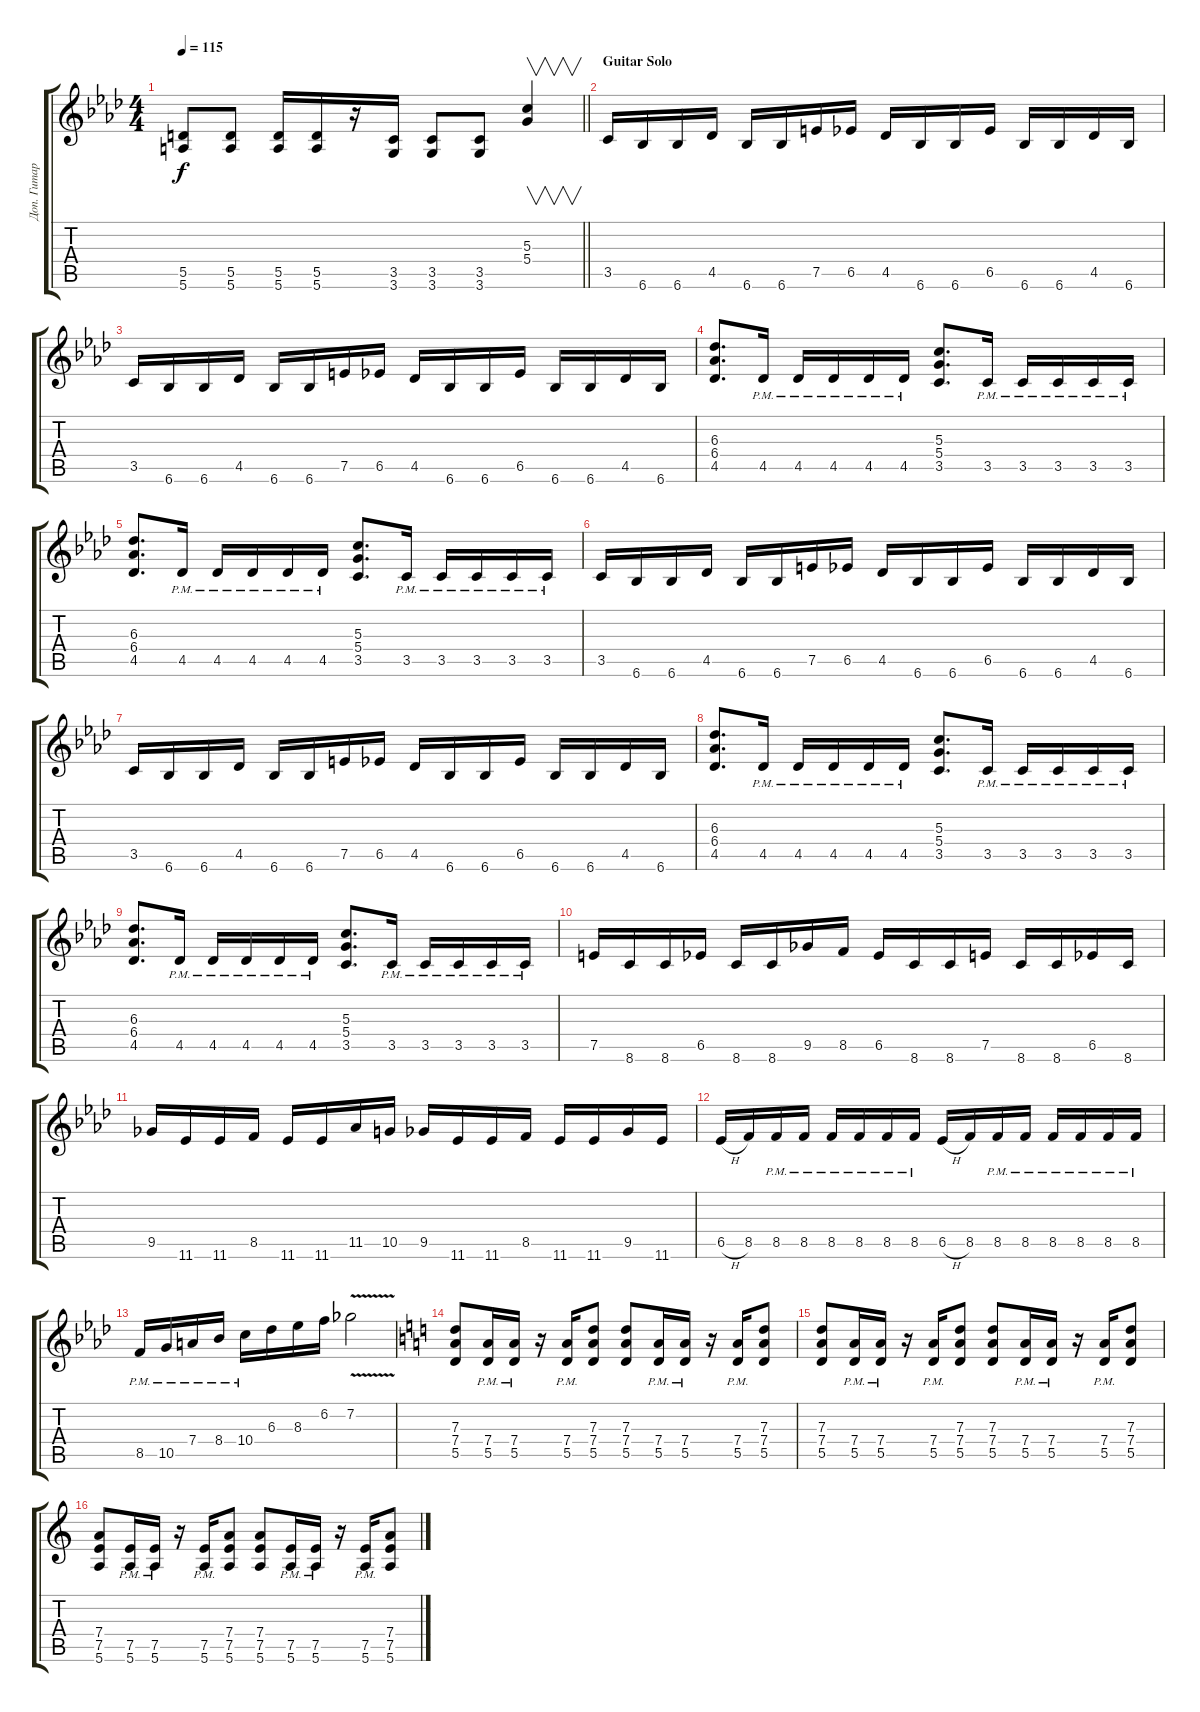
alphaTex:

\track ("Доп. Гитара" "Доп. Гитар") {instrument distortionguitar}
\staff {score tabs}
\tuning (E4 B3 G3 D3 A2 E2) {hide}
\ts (4 4)
\tempo 115
\clef g2
\barLineRight lightlight
\ks ab
(5.5 5.6).8{dy f balance 16} (5.5 5.6).8 (5.5 5.6).16 (5.5 5.6).16 r.16 (3.5 3.6).16 (3.5 3.6).8 (3.5 3.6).8 (5.3 5.4).4{v} |
\section ("" "Guitar Solo")
3.5.16 6.6.16 6.6.16 4.5.16 6.6.16 6.6.16 7.5.16 6.5.16 4.5.16 6.6.16 6.6.16 6.5.16 6.6.16 6.6.16 4.5.16 6.6.16 |
3.5.16 6.6.16 6.6.16 4.5.16 6.6.16 6.6.16 7.5.16 6.5.16 4.5.16 6.6.16 6.6.16 6.5.16 6.6.16 6.6.16 4.5.16 6.6.16 |
(6.3 6.4 4.5).8{d} 4.5{pm}.16 4.5{pm}.16 4.5{pm}.16 4.5{pm}.16 4.5{pm}.16 (5.3 5.4 3.5).8{d} 3.5{pm}.16 3.5{pm}.16 3.5{pm}.16 3.5{pm}.16 3.5{pm}.16 |
(6.3 6.4 4.5).8{d} 4.5{pm}.16 4.5{pm}.16 4.5{pm}.16 4.5{pm}.16 4.5{pm}.16 (5.3 5.4 3.5).8{d} 3.5{pm}.16 3.5{pm}.16 3.5{pm}.16 3.5{pm}.16 3.5{pm}.16 |
3.5.16 6.6.16 6.6.16 4.5.16 6.6.16 6.6.16 7.5.16 6.5.16 4.5.16 6.6.16 6.6.16 6.5.16 6.6.16 6.6.16 4.5.16 6.6.16 |
3.5.16 6.6.16 6.6.16 4.5.16 6.6.16 6.6.16 7.5.16 6.5.16 4.5.16 6.6.16 6.6.16 6.5.16 6.6.16 6.6.16 4.5.16 6.6.16 |
(6.3 6.4 4.5).8{d} 4.5{pm}.16 4.5{pm}.16 4.5{pm}.16 4.5{pm}.16 4.5{pm}.16 (5.3 5.4 3.5).8{d} 3.5{pm}.16 3.5{pm}.16 3.5{pm}.16 3.5{pm}.16 3.5{pm}.16 |
(6.3 6.4 4.5).8{d} 4.5{pm}.16 4.5{pm}.16 4.5{pm}.16 4.5{pm}.16 4.5{pm}.16 (5.3 5.4 3.5).8{d} 3.5{pm}.16 3.5{pm}.16 3.5{pm}.16 3.5{pm}.16 3.5{pm}.16 |
7.5.16 8.6.16 8.6.16 6.5.16 8.6.16 8.6.16 9.5.16 8.5.16 6.5.16 8.6.16 8.6.16 7.5.16 8.6.16 8.6.16 6.5.16 8.6.16 |
9.5.16 11.6.16 11.6.16 8.5.16 11.6.16 11.6.16 11.5.16 10.5.16 9.5.16 11.6.16 11.6.16 8.5.16 11.6.16 11.6.16 9.5.16 11.6.16 |
6.5{h}.16 8.5.16 8.5{pm}.16 8.5{pm}.16 8.5{pm}.16 8.5{pm}.16 8.5{pm}.16 8.5{pm}.16 6.5{h}.16 8.5.16 8.5{pm}.16 8.5{pm}.16 8.5{pm}.16 8.5{pm}.16 8.5{pm}.16 8.5{pm}.16 |
8.5{pm}.16 10.5{pm}.16 7.4{pm}.16 8.4{pm}.16 10.4{pm}.16 6.3.16 8.3.16 6.2.16 7.2{v}.2 |
\ks c
(7.3 7.4 5.5).8 (7.4{pm} 5.5{pm}).16 (7.4{pm} 5.5{pm}).16 r.16 (7.4{pm} 5.5{pm}).16 (7.3 7.4 5.5).8 (7.3 7.4 5.5).8 (7.4{pm} 5.5{pm}).16 (7.4{pm} 5.5{pm}).16 r.16 (7.4{pm} 5.5{pm}).16 (7.3 7.4 5.5).8 |
(7.3 7.4 5.5).8 (7.4{pm} 5.5{pm}).16 (7.4{pm} 5.5{pm}).16 r.16 (7.4{pm} 5.5{pm}).16 (7.3 7.4 5.5).8 (7.3 7.4 5.5).8 (7.4{pm} 5.5{pm}).16 (7.4{pm} 5.5{pm}).16 r.16 (7.4{pm} 5.5{pm}).16 (7.3 7.4 5.5).8 |
(7.4 7.5 5.6).8 (7.5{pm} 5.6{pm}).16 (7.5{pm} 5.6{pm}).16 r.16 (7.5{pm} 5.6{pm}).16 (7.4 7.5 5.6).8 (7.4 7.5 5.6).8 (7.5{pm} 5.6{pm}).16 (7.5{pm} 5.6{pm}).16 r.16 (7.5{pm} 5.6{pm}).16 (7.4 7.5 5.6).8
